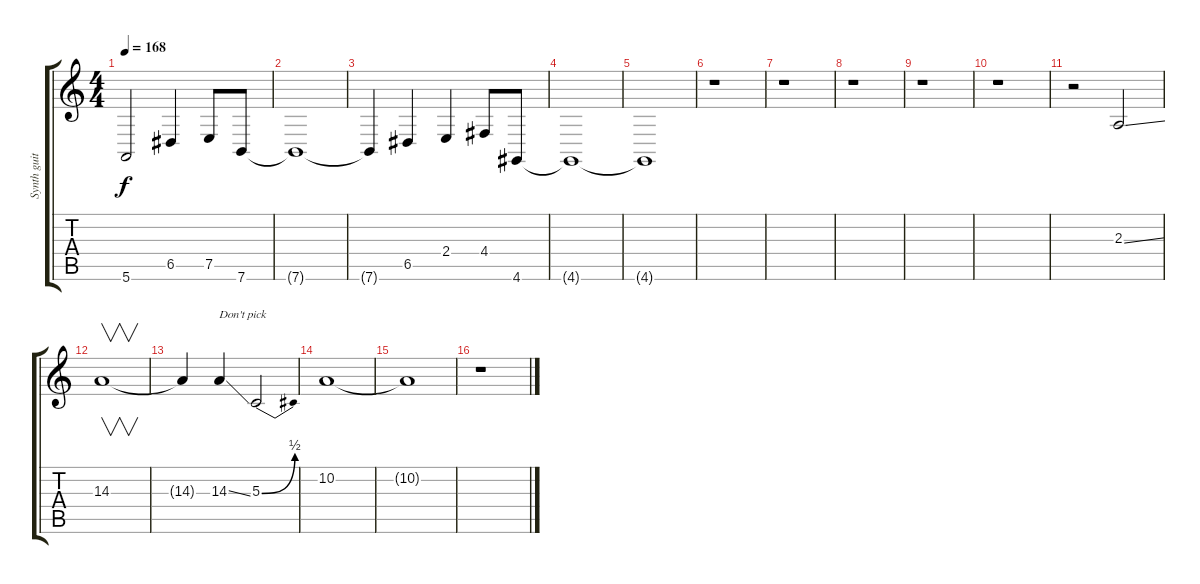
\track ("Synth guitar" "Synth guit") {instrument lead1square}
\staff {score tabs}
\tuning (E4 B3 G3 D3 A2 E2) {hide}
\ts (4 4)
\tempo 168
\clef g2
\ks c
5.6{t}.2{dy f} 6.5.4 7.5.8 7.6.8 |
7.6{t}.1 |
7.6{t}.4 6.5.4 2.4.4 4.4.8 4.6.8 |
4.6{t}.1 |
4.6{t}.1 |
r.1 |
r.1 |
r.1 |
r.1 |
r.1 |
r.2 2.3{ss}.2 |
14.3.1{v} |
14.3{t}.4 14.3{ss}.4{txt "Don't pick"} 5.3{be (bend 0 0 60 2)}.2 |
10.2.1 |
10.2{t}.1 |
r.1
